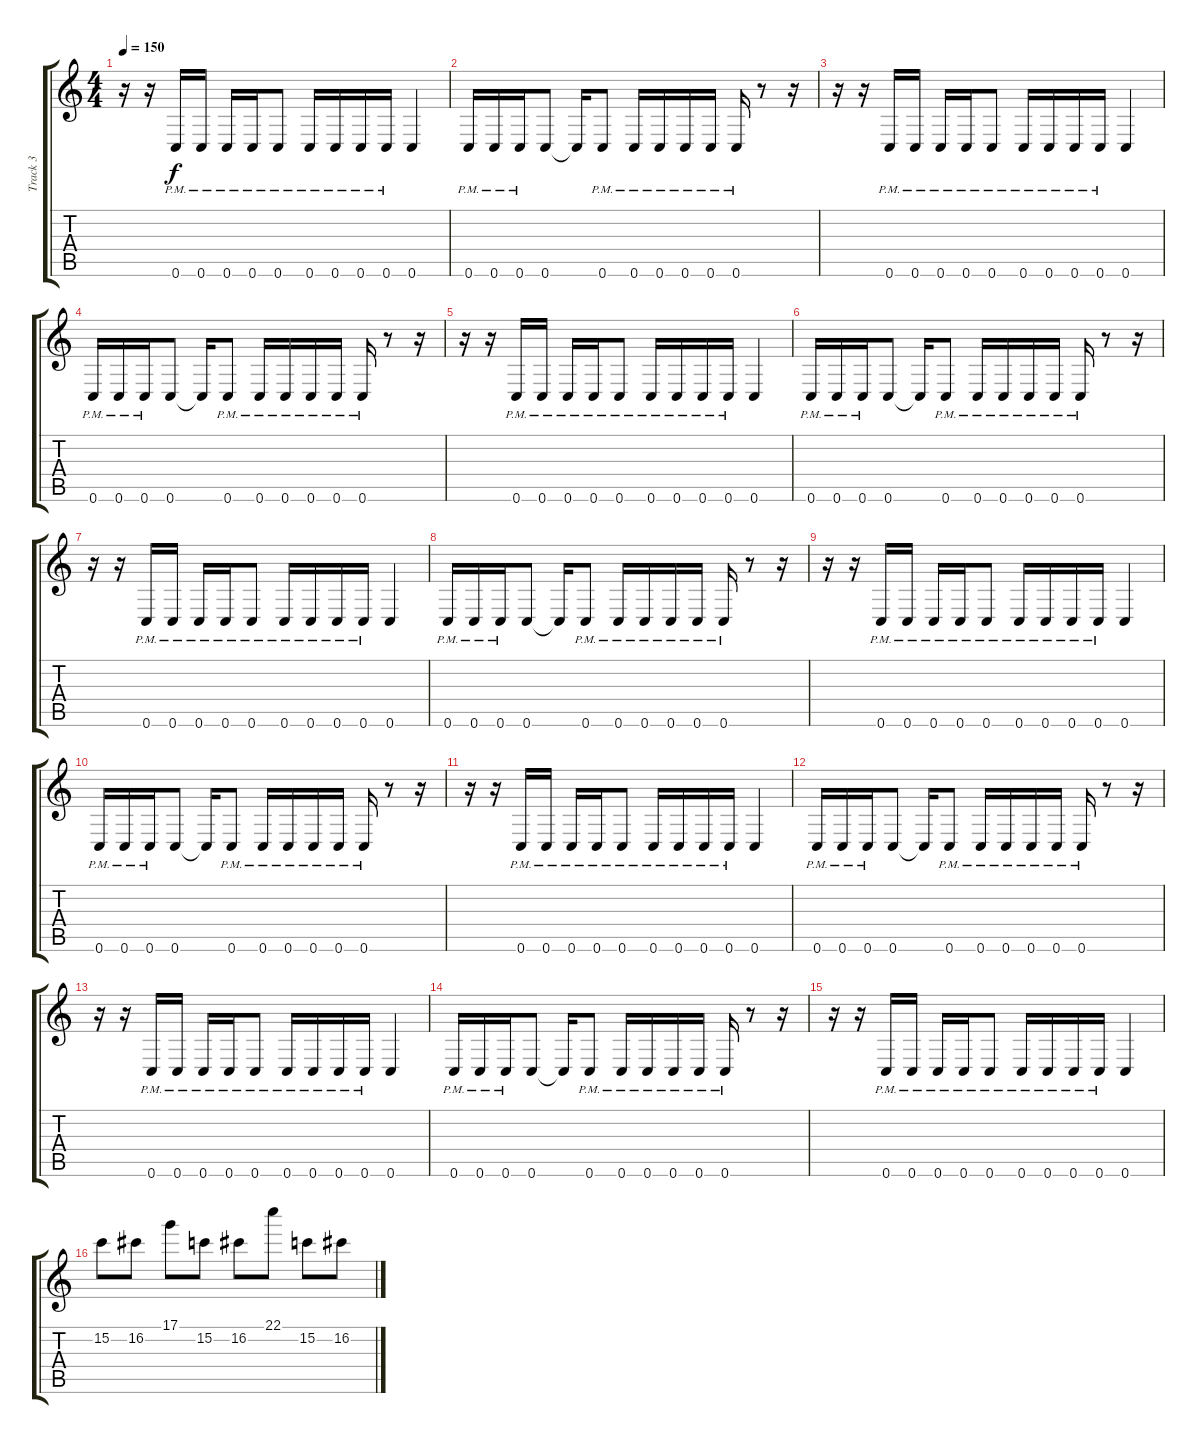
\track ("Track 3" "Track 3") {instrument distortionguitar}
\staff {score tabs}
\tuning (D4 A3 F3 C3 G2 C2) {hide}
\ts (4 4)
\tempo 150
\clef g2
\ks c
r.16{dy f} r.16 0.6{pm}.16 0.6{pm}.16 0.6{pm}.16 0.6{pm}.16 0.6{pm}.8 0.6{pm}.16 0.6{pm}.16 0.6{pm}.16 0.6{pm}.16 0.6.4 |
0.6{pm}.16 0.6{pm}.16 0.6{pm}.16 0.6.8 0.6{t}.16 0.6{pm}.8 0.6{pm}.16 0.6{pm}.16 0.6{pm}.16 0.6{pm}.16 0.6{pm}.16 r.8 r.16 |
r.16 r.16 0.6{pm}.16 0.6{pm}.16 0.6{pm}.16 0.6{pm}.16 0.6{pm}.8 0.6{pm}.16 0.6{pm}.16 0.6{pm}.16 0.6{pm}.16 0.6.4 |
0.6{pm}.16 0.6{pm}.16 0.6{pm}.16 0.6.8 0.6{t}.16 0.6{pm}.8 0.6{pm}.16 0.6{pm}.16 0.6{pm}.16 0.6{pm}.16 0.6{pm}.16 r.8 r.16 |
r.16 r.16 0.6{pm}.16 0.6{pm}.16 0.6{pm}.16 0.6{pm}.16 0.6{pm}.8 0.6{pm}.16 0.6{pm}.16 0.6{pm}.16 0.6{pm}.16 0.6.4 |
0.6{pm}.16 0.6{pm}.16 0.6{pm}.16 0.6.8 0.6{t}.16 0.6{pm}.8 0.6{pm}.16 0.6{pm}.16 0.6{pm}.16 0.6{pm}.16 0.6{pm}.16 r.8 r.16 |
r.16 r.16 0.6{pm}.16 0.6{pm}.16 0.6{pm}.16 0.6{pm}.16 0.6{pm}.8 0.6{pm}.16 0.6{pm}.16 0.6{pm}.16 0.6{pm}.16 0.6.4 |
0.6{pm}.16 0.6{pm}.16 0.6{pm}.16 0.6.8 0.6{t}.16 0.6{pm}.8 0.6{pm}.16 0.6{pm}.16 0.6{pm}.16 0.6{pm}.16 0.6{pm}.16 r.8 r.16 |
r.16 r.16 0.6{pm}.16 0.6{pm}.16 0.6{pm}.16 0.6{pm}.16 0.6{pm}.8 0.6{pm}.16 0.6{pm}.16 0.6{pm}.16 0.6{pm}.16 0.6.4 |
0.6{pm}.16 0.6{pm}.16 0.6{pm}.16 0.6.8 0.6{t}.16 0.6{pm}.8 0.6{pm}.16 0.6{pm}.16 0.6{pm}.16 0.6{pm}.16 0.6{pm}.16 r.8 r.16 |
r.16 r.16 0.6{pm}.16 0.6{pm}.16 0.6{pm}.16 0.6{pm}.16 0.6{pm}.8 0.6{pm}.16 0.6{pm}.16 0.6{pm}.16 0.6{pm}.16 0.6.4 |
0.6{pm}.16 0.6{pm}.16 0.6{pm}.16 0.6.8 0.6{t}.16 0.6{pm}.8 0.6{pm}.16 0.6{pm}.16 0.6{pm}.16 0.6{pm}.16 0.6{pm}.16 r.8 r.16 |
r.16 r.16 0.6{pm}.16 0.6{pm}.16 0.6{pm}.16 0.6{pm}.16 0.6{pm}.8 0.6{pm}.16 0.6{pm}.16 0.6{pm}.16 0.6{pm}.16 0.6.4 |
0.6{pm}.16 0.6{pm}.16 0.6{pm}.16 0.6.8 0.6{t}.16 0.6{pm}.8 0.6{pm}.16 0.6{pm}.16 0.6{pm}.16 0.6{pm}.16 0.6{pm}.16 r.8 r.16 |
r.16 r.16 0.6{pm}.16 0.6{pm}.16 0.6{pm}.16 0.6{pm}.16 0.6{pm}.8 0.6{pm}.16 0.6{pm}.16 0.6{pm}.16 0.6{pm}.16 0.6.4 |
15.2.8 16.2.8 17.1.8 15.2.8 16.2.8 22.1.8 15.2.8 16.2.8
